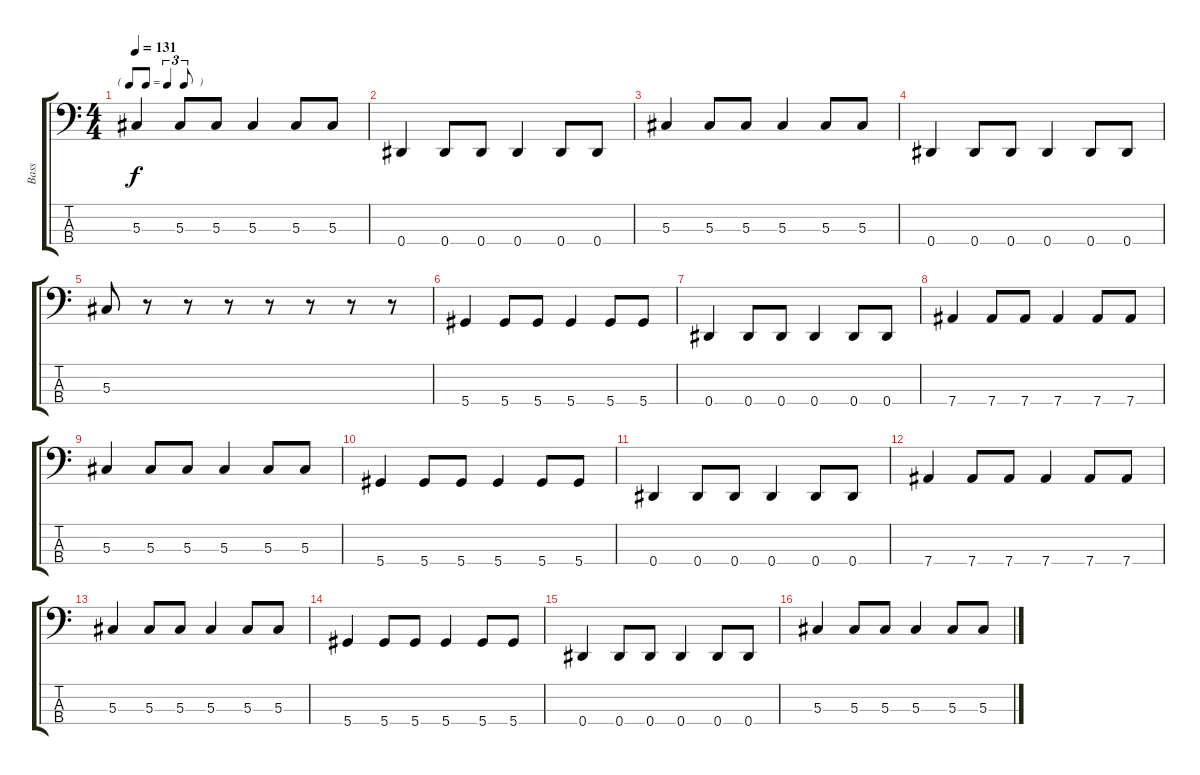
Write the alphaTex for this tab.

\track ("Bass" "Bass") {instrument electricbasspick}
\staff {score tabs}
\tuning (Gb2 Db2 Ab1 Eb1) {hide}
\ts (4 4)
\tf triplet8th
\tempo 131
\clef f4
\ks c
5.3.4{dy f} 5.3.8 5.3.8 5.3.4 5.3.8 5.3.8 |
0.4.4 0.4.8 0.4.8 0.4.4 0.4.8 0.4.8 |
5.3.4 5.3.8 5.3.8 5.3.4 5.3.8 5.3.8 |
0.4.4 0.4.8 0.4.8 0.4.4 0.4.8 0.4.8 |
5.3.8 r.8 r.8 r.8 r.8 r.8 r.8 r.8 |
5.4.4 5.4.8 5.4.8 5.4.4 5.4.8 5.4.8 |
0.4.4 0.4.8 0.4.8 0.4.4 0.4.8 0.4.8 |
7.4.4 7.4.8 7.4.8 7.4.4 7.4.8 7.4.8 |
5.3.4 5.3.8 5.3.8 5.3.4 5.3.8 5.3.8 |
5.4.4 5.4.8 5.4.8 5.4.4 5.4.8 5.4.8 |
0.4.4 0.4.8 0.4.8 0.4.4 0.4.8 0.4.8 |
7.4.4 7.4.8 7.4.8 7.4.4 7.4.8 7.4.8 |
5.3.4 5.3.8 5.3.8 5.3.4 5.3.8 5.3.8 |
5.4.4 5.4.8 5.4.8 5.4.4 5.4.8 5.4.8 |
0.4.4 0.4.8 0.4.8 0.4.4 0.4.8 0.4.8 |
5.3.4 5.3.8 5.3.8 5.3.4 5.3.8 5.3.8
